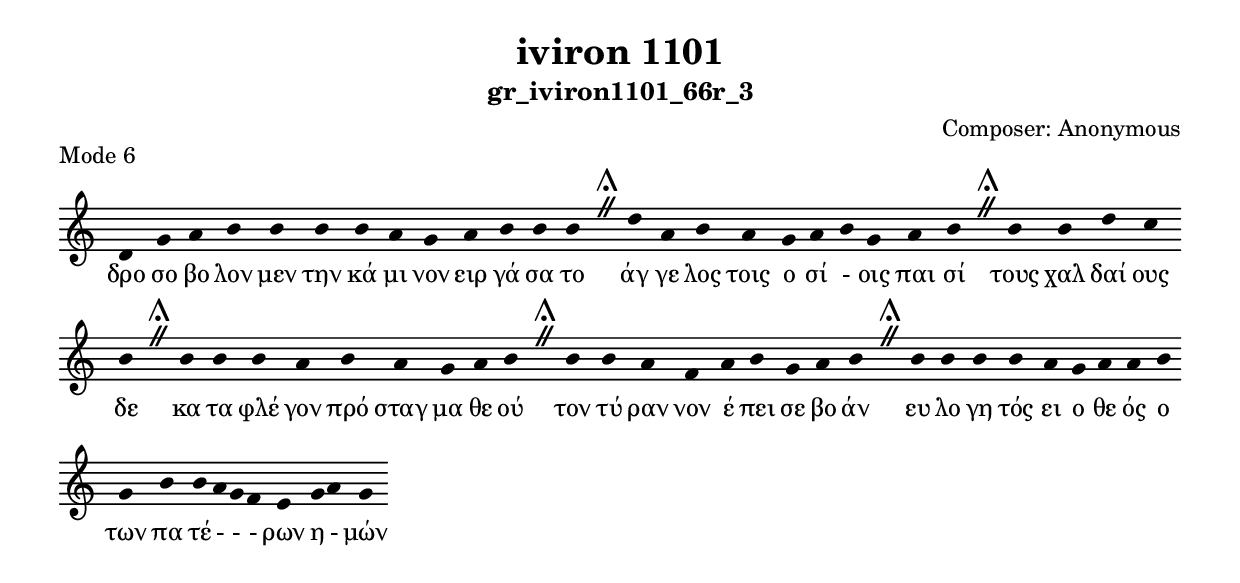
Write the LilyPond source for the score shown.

\include "gregorian.ly"

	\header {
 	  title = "iviron 1101"
	  subtitle = "gr_iviron1101_66r_3"
	  composer = "Composer: Αnonymous"
	  piece = "Mode 6"
	}

	chant = {
	  d'4 g'4 a'4 b'4 b'4 b'4 b'4 a'4 g'4 a'4 b'4 b'4 b'4 \divisioMaior
 d''4 a'4 b'4 a'4 g'4 a'4 b'4 g'4 a'4 b'4 \divisioMaior
 b'4 b'4 d''4 c''4 b'4 \divisioMaior
 b'4 b'4 b'4 a'4 b'4 a'4 g'4 a'4 b'4 \divisioMaior
 b'4 b'4 a'4 f'4 a'4 b'4 g'4 a'4 b'4 \divisioMaior
 b'4 b'4 b'4 b'4 a'4 g'4 a'4 a'4 b'4 g'4 b'4 b'4 a'4 g'4 f'4 e'4 g'4 a'4 g'4\finalis
	}

	verba = \lyricmode {δρο σο βο λον μεν την κά μι νον ειρ γά σα το 
άγ γε λος τοις ο σί - οις παι σί 
τους χαλ δαί ους δε 
κα τα φλέ γον πρό σταγ μα θε ού 
τον τύ ραν νον έ πει σε βο άν 
ευ λο γη τός ει ο θε ός ο των πα τέ -  -  - ρων η - μών 
	}


	\score {
	  \new Staff <<
	  \new Voice = "melody" \chant
	  \new Lyrics = "one" \lyricsto melody \verba
	  >>
	  \layout {
	    \context {
	      \Staff
	      \remove "Time_signature_engraver"
	      \remove "Bar_engraver"
	    }
	    \context {
	      \Voice
	      \remove "Stem_engraver"
	    }
	  }
	}